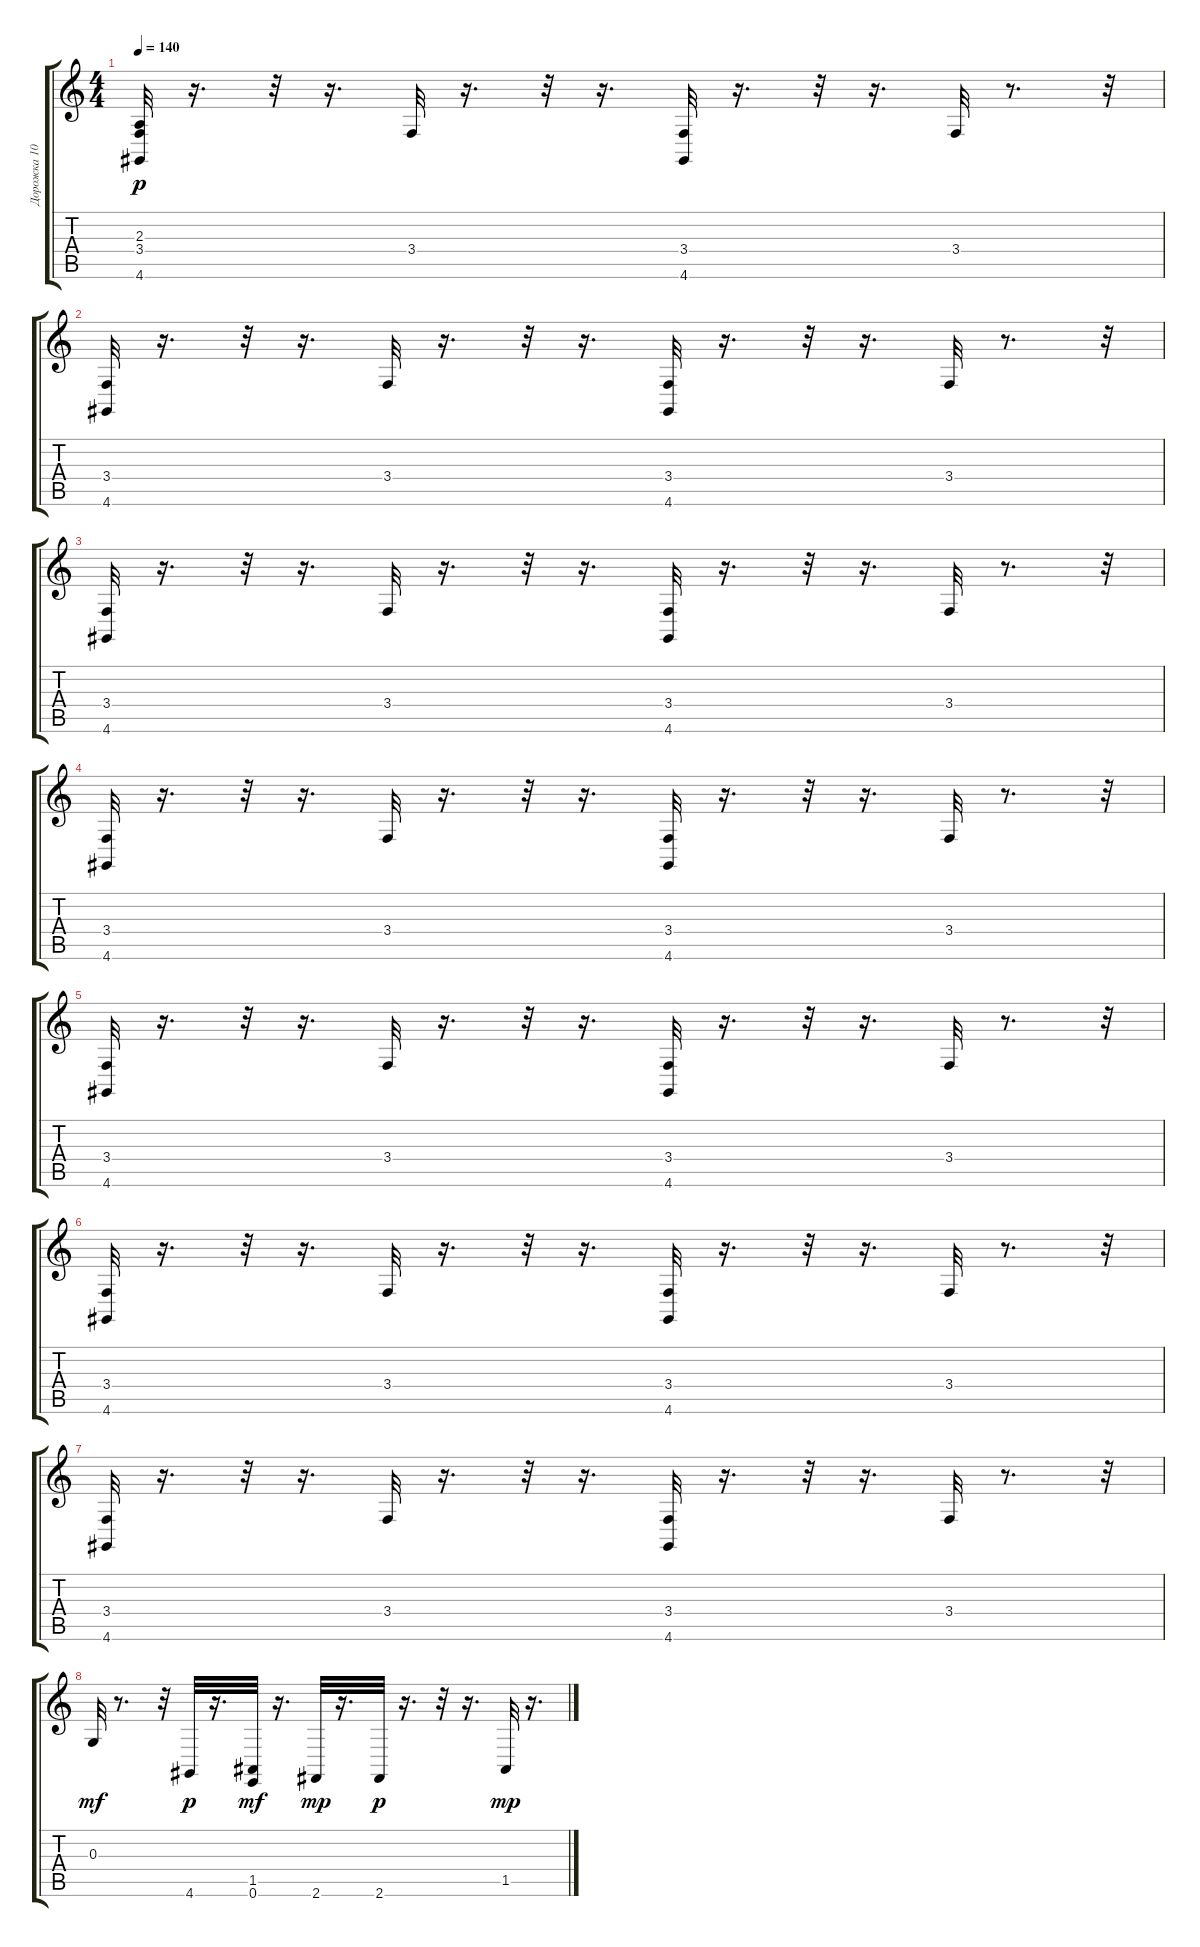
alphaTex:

\track ("Дорожка 10" "Дорожка 10") {instrument lead1square}
\staff {score tabs}
\tuning (E4 B3 G3 D3 A2 E2) {hide}
\ts (4 4)
\tempo 140
\clef g2
\ks c
(2.3 3.4 4.6).32{dy p} r.16{d} r.32 r.16{d} 3.4.32 r.16{d} r.32 r.16{d} (3.4 4.6).32 r.16{d} r.32 r.16{d} 3.4.32 r.8{d} r.32 |
(3.4 4.6).32 r.16{d} r.32 r.16{d} 3.4.32 r.16{d} r.32 r.16{d} (3.4 4.6).32 r.16{d} r.32 r.16{d} 3.4.32 r.8{d} r.32 |
(3.4 4.6).32 r.16{d} r.32 r.16{d} 3.4.32 r.16{d} r.32 r.16{d} (3.4 4.6).32 r.16{d} r.32 r.16{d} 3.4.32 r.8{d} r.32 |
(3.4 4.6).32 r.16{d} r.32 r.16{d} 3.4.32 r.16{d} r.32 r.16{d} (3.4 4.6).32 r.16{d} r.32 r.16{d} 3.4.32 r.8{d} r.32 |
(3.4 4.6).32 r.16{d} r.32 r.16{d} 3.4.32 r.16{d} r.32 r.16{d} (3.4 4.6).32 r.16{d} r.32 r.16{d} 3.4.32 r.8{d} r.32 |
(3.4 4.6).32 r.16{d} r.32 r.16{d} 3.4.32 r.16{d} r.32 r.16{d} (3.4 4.6).32 r.16{d} r.32 r.16{d} 3.4.32 r.8{d} r.32 |
(3.4 4.6).32 r.16{d} r.32 r.16{d} 3.4.32 r.16{d} r.32 r.16{d} (3.4 4.6).32 r.16{d} r.32 r.16{d} 3.4.32 r.8{d} r.32 |
0.3.32{dy mf} r.8{d} r.32 4.6.32{dy p} r.16{d} (1.5 0.6).32{dy mf} r.16{d} 2.6.32{dy mp} r.16{d} 2.6.32{dy p} r.16{d} r.32 r.16{d} 1.5.32{dy mp} r.16{d}
